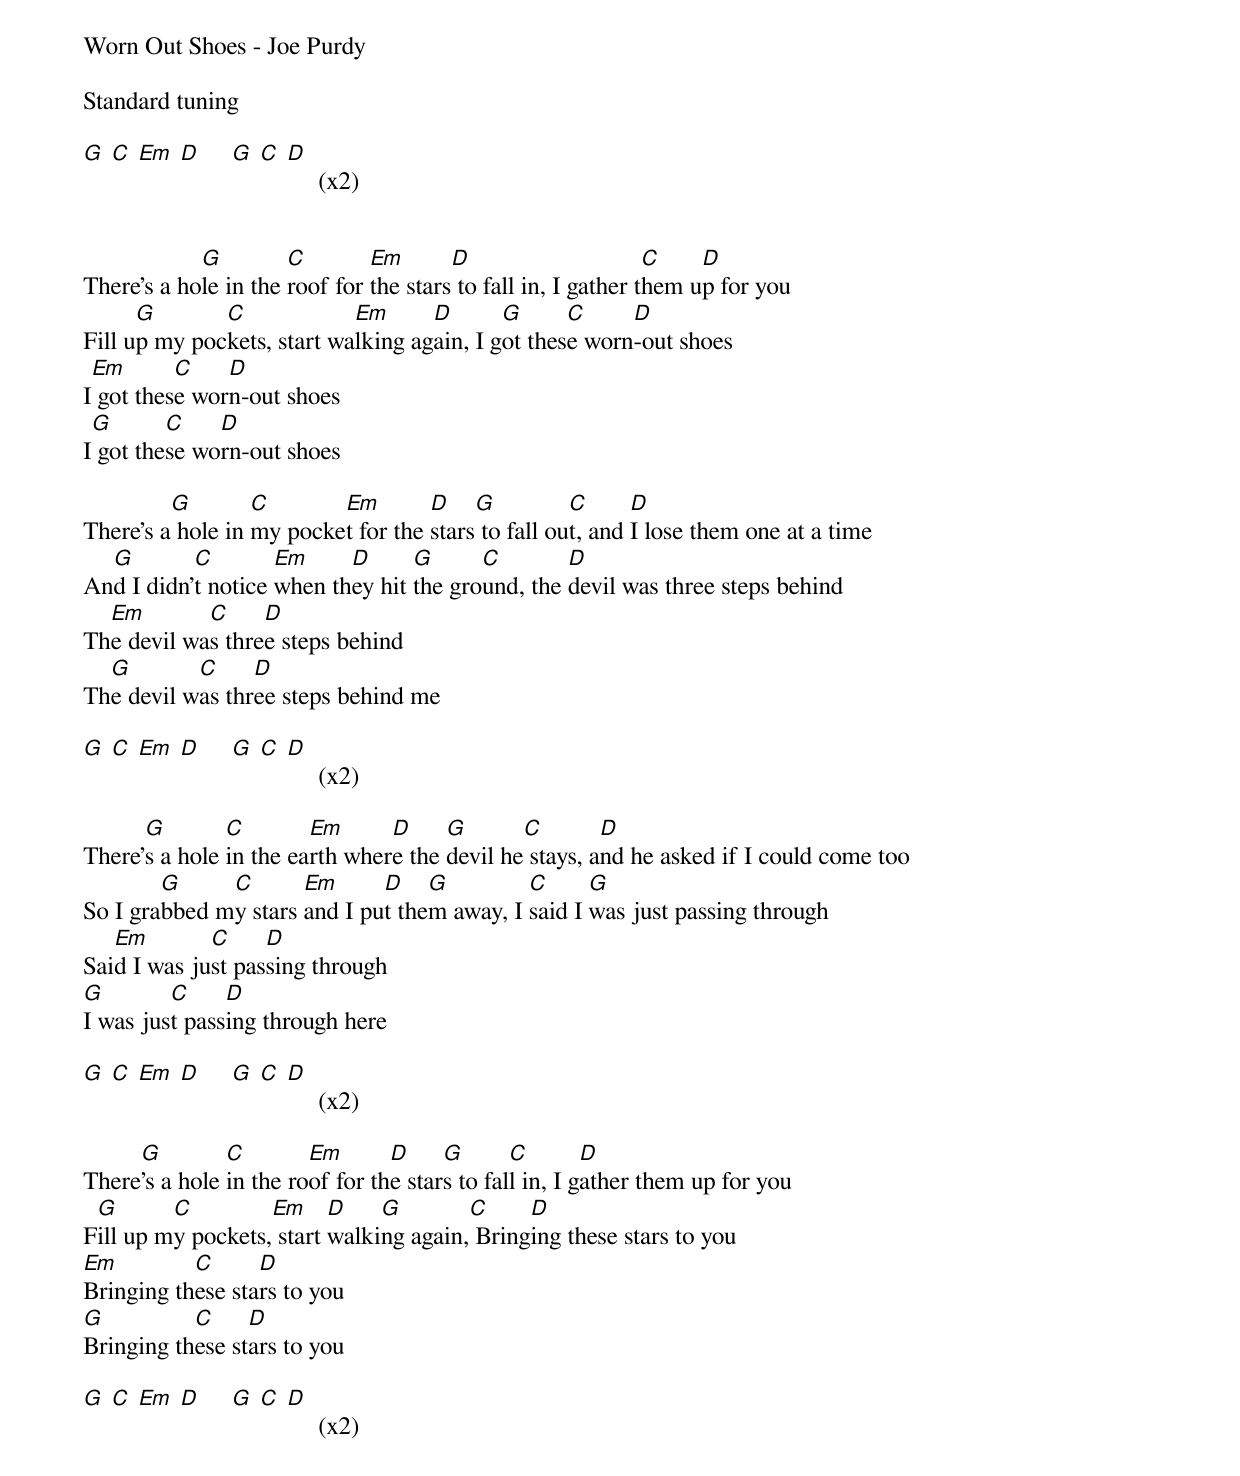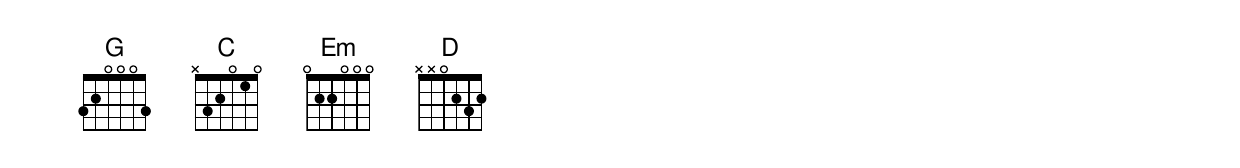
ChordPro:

Worn Out Shoes - Joe Purdy

Standard tuning

[G] [C] [Em] [D]     [G] [C] [D]     (x2)


There's a ho[G]le in the [C]roof for [Em]the stars[D] to fall in, I gather t[C]hem u[D]p for you
Fill u[G]p my poc[C]kets, start wa[Em]lking ag[D]ain, I g[G]ot thes[C]e worn[D]-out shoes
I[Em] got thes[C]e wor[D]n-out shoes
I[G] got the[C]se wo[D]rn-out shoes

There's a[G] hole in [C]my pocke[Em]t for the [D]stars[G] to fall ou[C]t, and [D]I lose them one at a time
An[G]d I didn'[C]t notice [Em]when th[D]ey hit [G]the gro[C]und, the [D]devil was three steps behind
Th[Em]e devil wa[C]s thre[D]e steps behind
Th[G]e devil w[C]as thr[D]ee steps behind me

[G] [C] [Em] [D]     [G] [C] [D]     (x2)

There'[G]s a hole [C]in the ea[Em]rth wher[D]e the [G]devil he[C] stays, a[D]nd he asked if I could come too
So I gra[G]bbed m[C]y stars [Em]and I pu[D]t the[G]m away, I [C]said I [G]was just passing through
Sai[Em]d I was ju[C]st pas[D]sing through
[G]I was jus[C]t pass[D]ing through here

[G] [C] [Em] [D]     [G] [C] [D]     (x2)

There[G]'s a hole [C]in the ro[Em]of for th[D]e star[G]s to fal[C]l in, I g[D]ather them up for you
F[G]ill up m[C]y pockets,[Em] start [D]walki[G]ng again,[C] Bring[D]ing these stars to you
[Em]Bringing th[C]ese sta[D]rs to you
[G]Bringing th[C]ese st[D]ars to you

[G] [C] [Em] [D]     [G] [C] [D]     (x2)
